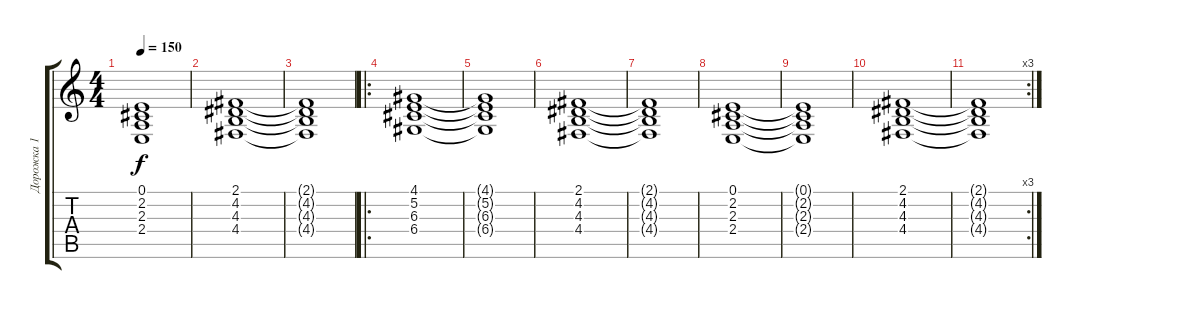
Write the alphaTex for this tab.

\track ("Дорожка 1" "Дорожка 1") {instrument stringensemble1}
\staff {score tabs}
\tuning (E4 B3 G3 D3 A2 E2) {hide}
\ts (4 4)
\tempo 150
\clef g2
\ks c
(0.1{t} 2.2{t} 2.3{t} 2.4{t}).1{dy f} |
(2.1 4.2 4.3 4.4).1 |
(2.1{t} 4.2{t} 4.3{t} 4.4{t}).1 |
\ro
(4.1 5.2 6.3 6.4).1 |
(4.1{t} 5.2{t} 6.3{t} 6.4{t}).1 |
(2.1 4.2 4.3 4.4).1 |
(2.1{t} 4.2{t} 4.3{t} 4.4{t}).1 |
(0.1 2.2 2.3 2.4).1 |
(0.1{t} 2.2{t} 2.3{t} 2.4{t}).1 |
(2.1 4.2 4.3 4.4).1 |
\rc 3
(2.1{t} 4.2{t} 4.3{t} 4.4{t}).1
